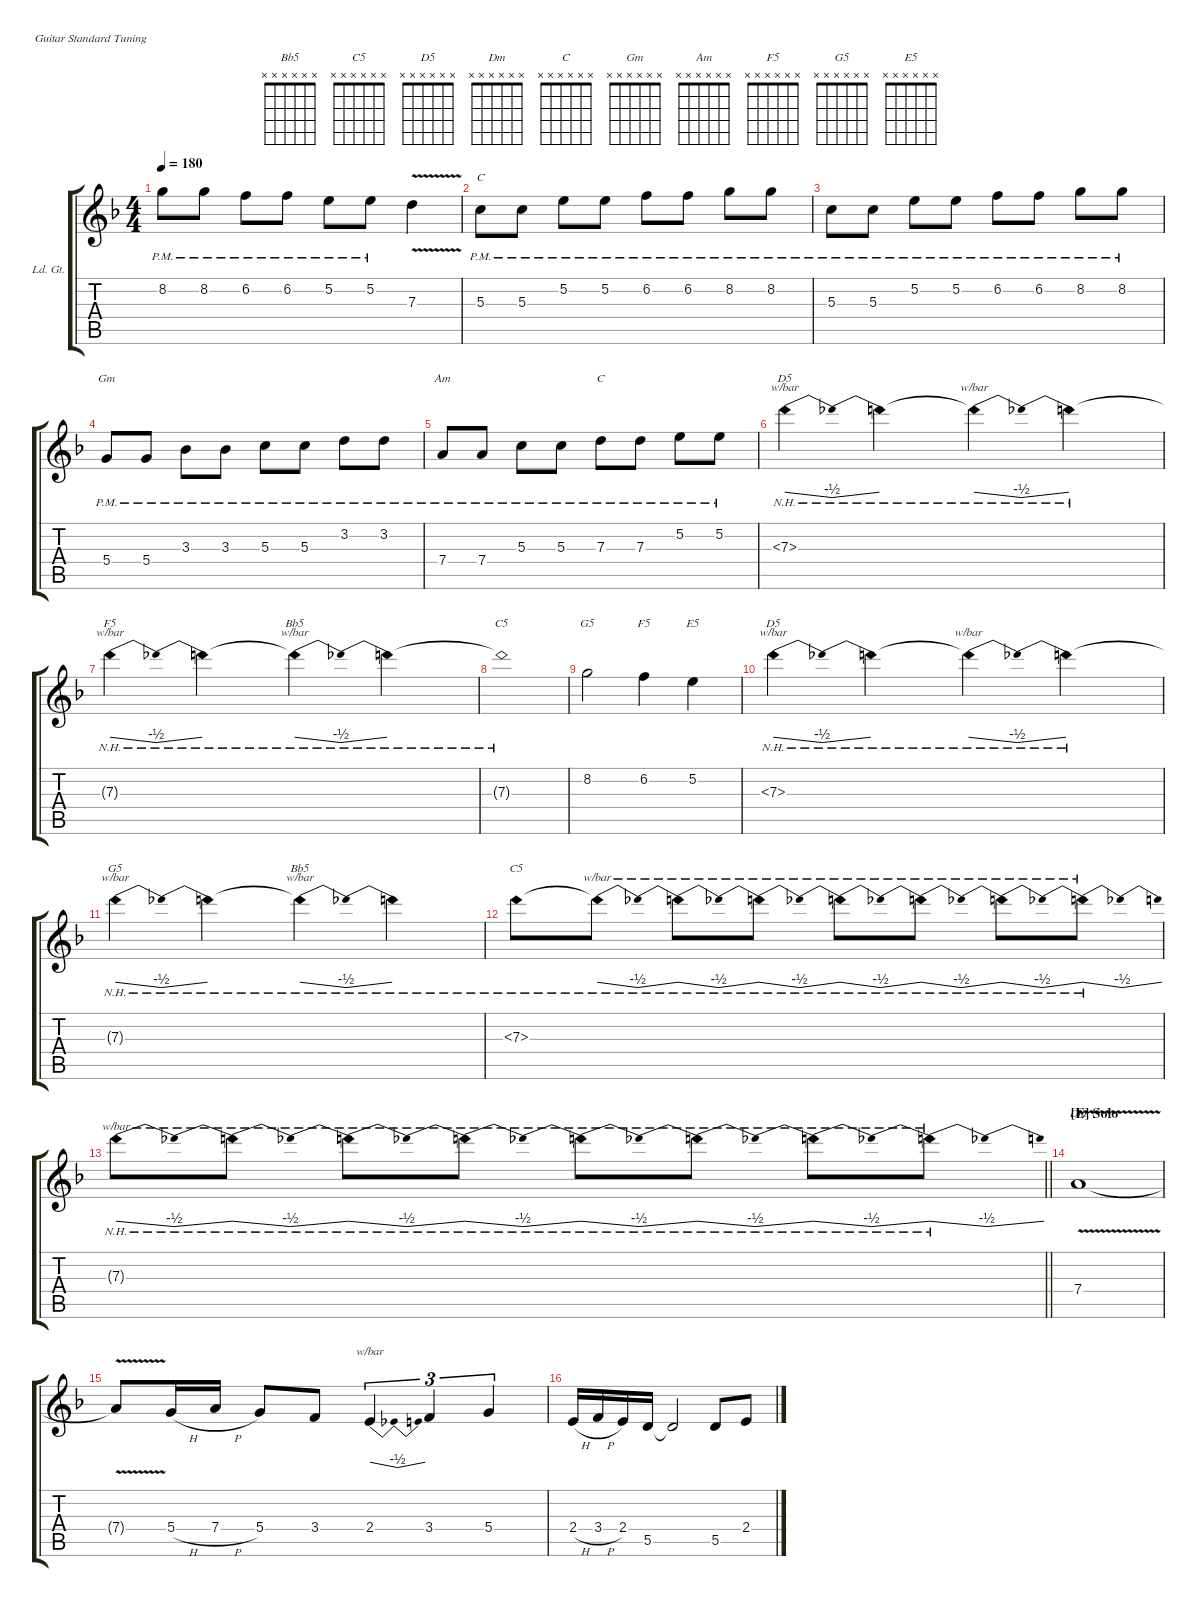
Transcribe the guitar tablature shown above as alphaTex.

\defaultSystemsLayout 4
\hideDynamics
\bracketExtendMode groupsimilarinstruments
\firstSystemTrackNameOrientation horizontal
\otherSystemsTrackNameOrientation horizontal
\track ("Lead Guitar" "Ld. Gt.") {instrument overdrivenguitar}
\staff {score tabs}
\tuning (E4 B3 G3 D3 A2 E2)
\chord ("Bb5" x x x x x x)
\chord ("C5" x x x x x x)
\chord ("D5" x x x x x x)
\chord ("Dm" x x x x x x)
\chord ("C" x x x x x x)
\chord ("Gm" x x x x x x)
\chord ("Am" x x x x x x)
\chord ("F5" x x x x x x)
\chord ("G5" x x x x x x)
\chord ("E5" x x x x x x)
\ts (4 4)
\tempo 180
\clef g2
\ks dminor
8.2{pm}.8{dy mf} 8.2{pm}.8 6.2{pm}.8 6.2{pm}.8 5.2{pm}.8 5.2{pm}.8 7.3{v}.4 |
5.3{pm}.8{ch "C"} 5.3{pm}.8 5.2{pm}.8 5.2{pm}.8 6.2{pm}.8 6.2{pm}.8 8.2{pm}.8 8.2{pm}.8 |
5.3{pm}.8 5.3{pm}.8 5.2{pm}.8 5.2{pm}.8 6.2{pm}.8 6.2{pm}.8 8.2{pm}.8 8.2{pm}.8 |
5.4{pm}.8{ch "Gm"} 5.4{pm}.8 3.3{pm}.8 3.3{pm}.8 5.3{pm}.8 5.3{pm}.8 3.2{pm}.8 3.2{pm}.8 |
7.4{pm}.8{ch "Am"} 7.4{pm}.8 5.3{pm}.8 5.3{pm}.8 7.3{pm}.8{ch "C"} 7.3{pm}.8 5.2{pm}.8 5.2{pm}.8 |
7.3{nh}.4{tbe (dip default 0 0 30 -2 59.4 0) ch "D5"} 7.3{nh t}.4 7.3{nh t}.4{tbe (dip default 0 0 30 -2 59.4 0)} 7.3{nh t}.4 |
7.3{nh t}.4{tbe (dip default 0 0 30 -2 59.4 0) ch "F5"} 7.3{nh t}.4 7.3{nh t}.4{tbe (dip default 0 0 30 -2 59.4 0) ch "Bb5"} 7.3{nh t}.4 |
7.3{nh t}.1{ch "C5"} |
8.2.2{ch "G5"} 6.2.4{ch "F5"} 5.2.4{ch "E5"} |
7.3{nh}.4{tbe (dip default 0 0 30 -2 59.4 0) ch "D5"} 7.3{nh t}.4 7.3{nh t}.4{tbe (dip default 0 0 30 -2 59.4 0)} 7.3{nh t}.4 |
7.3{nh t}.4{tbe (dip default 0 0 30 -2 59.4 0) ch "G5"} 7.3{nh t}.4 7.3{nh t}.4{tbe (dip default 0 0 30 -2 59.4 0) ch "Bb5"} 7.3{nh t}.4 |
7.3{nh}.8{ch "C5"} 7.3{nh t}.8{tbe (dip default 0 0 30 -2 59.4 0)} 7.3{nh t}.8{tbe (dip default 0 0 30 -2 59.4 0)} 7.3{nh t}.8{tbe (dip default 0 0 30 -2 59.4 0)} 7.3{nh t}.8{tbe (dip default 0 0 30 -2 59.4 0)} 7.3{nh t}.8{tbe (dip default 0 0 30 -2 59.4 0)} 7.3{nh t}.8{tbe (dip default 0 0 30 -2 59.4 0)} 7.3{nh t}.8{tbe (dip default 0 0 30 -2 59.4 0)} |
\barLineRight lightlight
7.3{nh t}.8{tbe (dip default 0 0 30 -2 59.4 0)} 7.3{nh t}.8{tbe (dip default 0 0 30 -2 59.4 0)} 7.3{nh t}.8{tbe (dip default 0 0 30 -2 59.4 0)} 7.3{nh t}.8{tbe (dip default 0 0 30 -2 59.4 0)} 7.3{nh t}.8{tbe (dip default 0 0 30 -2 59.4 0)} 7.3{nh t}.8{tbe (dip default 0 0 30 -2 59.4 0)} 7.3{nh t}.8{tbe (dip default 0 0 30 -2 59.4 0)} 7.3{nh t}.8{tbe (dip default 0 0 30 -2 59.4 0)} |
\section ("E" "Solo")
7.4{v}.1{ch "Dm"} |
7.4{v t}.8 5.4{h}.16 7.4{h}.16 5.4.8 3.4.8 2.4.4{tu (3 2) tbe (dip default 0 0 30.599999999999998 -2 59.4 0)} 3.4.4{tu (3 2)} 5.4.4{tu (3 2)} |
2.4{h}.16 3.4{h}.16 2.4.16 5.5.16 5.5{t}.2 5.5.8 2.4.8
